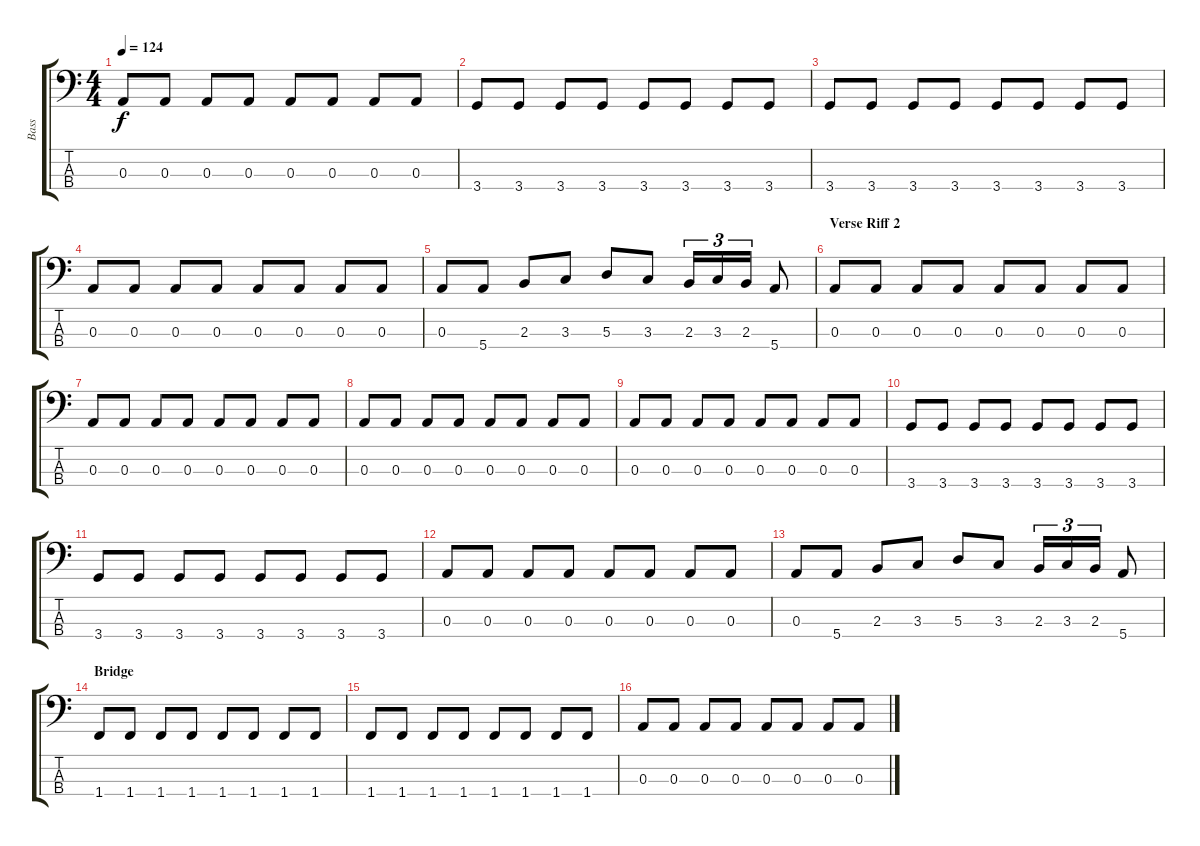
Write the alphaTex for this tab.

\track ("Bass" "Bass") {instrument electricbassfinger}
\staff {score tabs}
\tuning (G2 D2 A1 E1) {hide}
\ts (4 4)
\tempo 124
\clef f4
\ks c
0.3.8{dy f} 0.3.8 0.3.8 0.3.8 0.3.8 0.3.8 0.3.8 0.3.8 |
3.4.8 3.4.8 3.4.8 3.4.8 3.4.8 3.4.8 3.4.8 3.4.8 |
3.4.8 3.4.8 3.4.8 3.4.8 3.4.8 3.4.8 3.4.8 3.4.8 |
0.3.8 0.3.8 0.3.8 0.3.8 0.3.8 0.3.8 0.3.8 0.3.8 |
0.3.8 5.4.8 2.3.8 3.3.8 5.3.8 3.3.8 2.3.16{tu (3 2)} 3.3.16{tu (3 2)} 2.3.16{tu (3 2)} 5.4.8 |
\section ("" "Verse Riff 2")
0.3.8 0.3.8 0.3.8 0.3.8 0.3.8 0.3.8 0.3.8 0.3.8 |
0.3.8 0.3.8 0.3.8 0.3.8 0.3.8 0.3.8 0.3.8 0.3.8 |
0.3.8 0.3.8 0.3.8 0.3.8 0.3.8 0.3.8 0.3.8 0.3.8 |
0.3.8 0.3.8 0.3.8 0.3.8 0.3.8 0.3.8 0.3.8 0.3.8 |
3.4.8 3.4.8 3.4.8 3.4.8 3.4.8 3.4.8 3.4.8 3.4.8 |
3.4.8 3.4.8 3.4.8 3.4.8 3.4.8 3.4.8 3.4.8 3.4.8 |
0.3.8 0.3.8 0.3.8 0.3.8 0.3.8 0.3.8 0.3.8 0.3.8 |
0.3.8 5.4.8 2.3.8 3.3.8 5.3.8 3.3.8 2.3.16{tu (3 2)} 3.3.16{tu (3 2)} 2.3.16{tu (3 2)} 5.4.8 |
\section ("" "Bridge")
1.4.8 1.4.8 1.4.8 1.4.8 1.4.8 1.4.8 1.4.8 1.4.8 |
1.4.8 1.4.8 1.4.8 1.4.8 1.4.8 1.4.8 1.4.8 1.4.8 |
0.3.8 0.3.8 0.3.8 0.3.8 0.3.8 0.3.8 0.3.8 0.3.8
